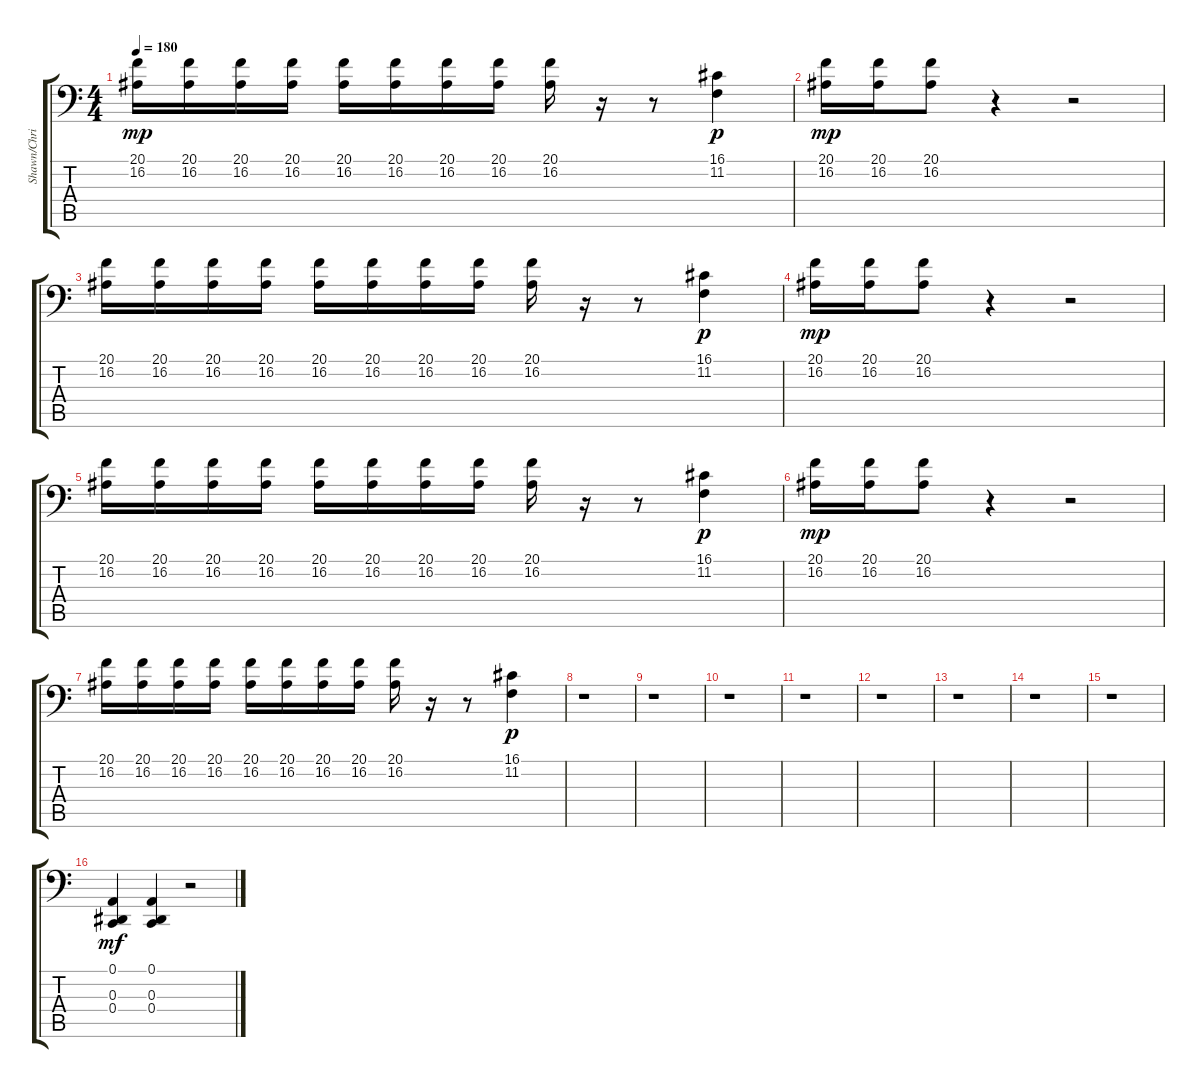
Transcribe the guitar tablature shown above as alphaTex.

\track ("Shawn/Chris" "Shawn/Chri") {instrument melodictom}
\staff {score tabs}
\tuning (A2 Gb2 Eb2 C2 A1 Gb1) {hide}
\ts (4 4)
\tempo 180
\clef f4
\ks c
(20.1 16.2).16{dy mp} (20.1 16.2).16 (20.1 16.2).16 (20.1 16.2).16 (20.1 16.2).16 (20.1 16.2).16 (20.1 16.2).16 (20.1 16.2).16 (20.1 16.2).16 r.16 r.8 (16.1 11.2).4{dy p} |
(20.1 16.2).16{dy mp} (20.1 16.2).16 (20.1 16.2).8 r.4 r.2 |
(20.1 16.2).16 (20.1 16.2).16 (20.1 16.2).16 (20.1 16.2).16 (20.1 16.2).16 (20.1 16.2).16 (20.1 16.2).16 (20.1 16.2).16 (20.1 16.2).16 r.16 r.8 (16.1 11.2).4{dy p} |
(20.1 16.2).16{dy mp} (20.1 16.2).16 (20.1 16.2).8 r.4 r.2 |
(20.1 16.2).16 (20.1 16.2).16 (20.1 16.2).16 (20.1 16.2).16 (20.1 16.2).16 (20.1 16.2).16 (20.1 16.2).16 (20.1 16.2).16 (20.1 16.2).16 r.16 r.8 (16.1 11.2).4{dy p} |
(20.1 16.2).16{dy mp} (20.1 16.2).16 (20.1 16.2).8 r.4 r.2 |
(20.1 16.2).16 (20.1 16.2).16 (20.1 16.2).16 (20.1 16.2).16 (20.1 16.2).16 (20.1 16.2).16 (20.1 16.2).16 (20.1 16.2).16 (20.1 16.2).16 r.16 r.8 (16.1 11.2).4{dy p} |
r.1 |
r.1 |
r.1 |
r.1 |
r.1 |
r.1 |
r.1 |
r.1 |
(0.1 0.3 0.4).4{dy mf volume 16 instrument melodictom} (0.1 0.3 0.4).4 r.2
